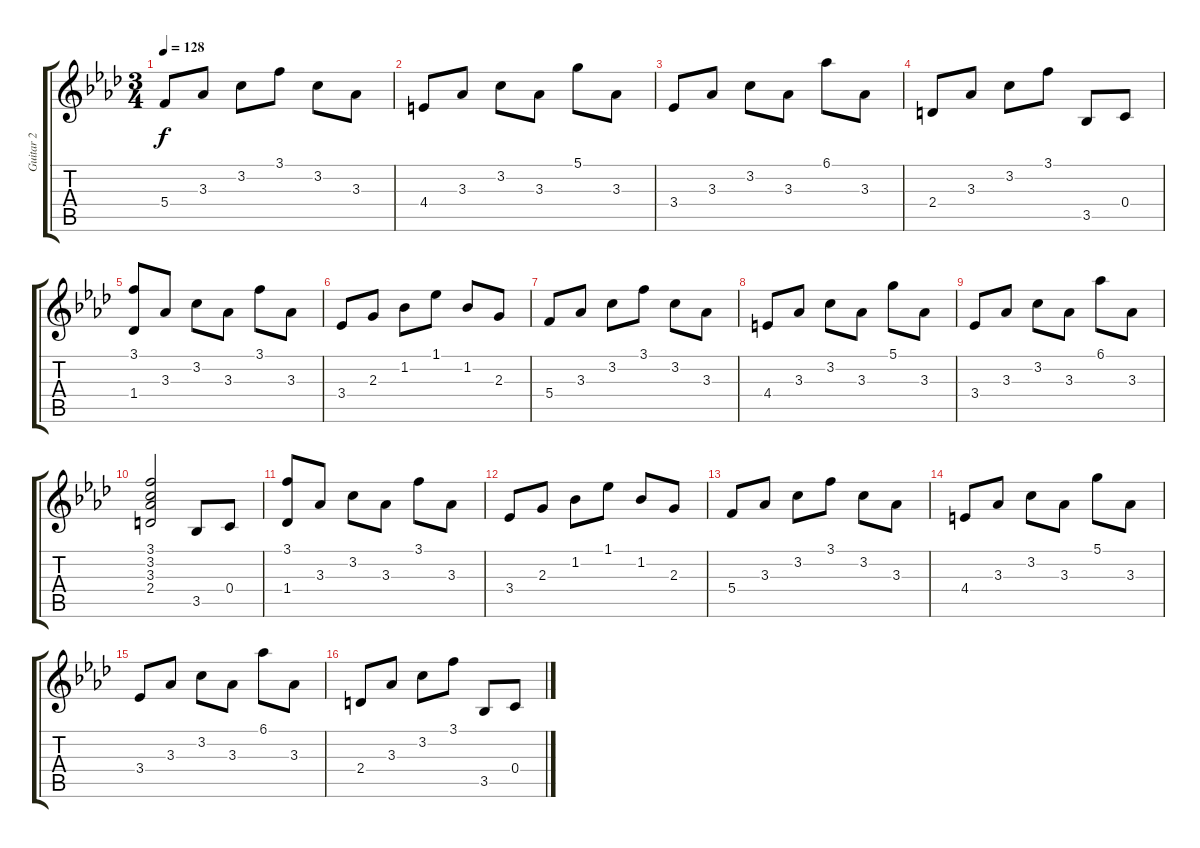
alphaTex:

\track ("Guitar 2" "Guitar 2") {instrument acousticguitarsteel}
\staff {score tabs}
\tuning (D4 A3 F3 C3 G2 D2) {hide}
\ts (3 4)
\tempo 128
\clef g2
\ks fminor
5.4.8{dy f} 3.3.8 3.2.8 3.1.8 3.2.8 3.3.8 |
4.4.8 3.3.8 3.2.8 3.3.8 5.1.8 3.3.8 |
3.4.8 3.3.8 3.2.8 3.3.8 6.1.8 3.3.8 |
2.4.8 3.3.8 3.2.8 3.1.8 3.5.8 0.4.8 |
(3.1 1.4).8 3.3.8 3.2.8 3.3.8 3.1.8 3.3.8 |
3.4.8 2.3.8 1.2.8 1.1.8 1.2.8 2.3.8 |
5.4.8 3.3.8 3.2.8 3.1.8 3.2.8 3.3.8 |
4.4.8 3.3.8 3.2.8 3.3.8 5.1.8 3.3.8 |
3.4.8 3.3.8 3.2.8 3.3.8 6.1.8 3.3.8 |
(3.1 3.2 3.3 2.4).2 3.5.8 0.4.8 |
(3.1 1.4).8 3.3.8 3.2.8 3.3.8 3.1.8 3.3.8 |
3.4.8 2.3.8 1.2.8 1.1.8 1.2.8 2.3.8 |
5.4.8 3.3.8 3.2.8 3.1.8 3.2.8 3.3.8 |
4.4.8 3.3.8 3.2.8 3.3.8 5.1.8 3.3.8 |
3.4.8 3.3.8 3.2.8 3.3.8 6.1.8 3.3.8 |
2.4.8 3.3.8 3.2.8 3.1.8 3.5.8 0.4.8
